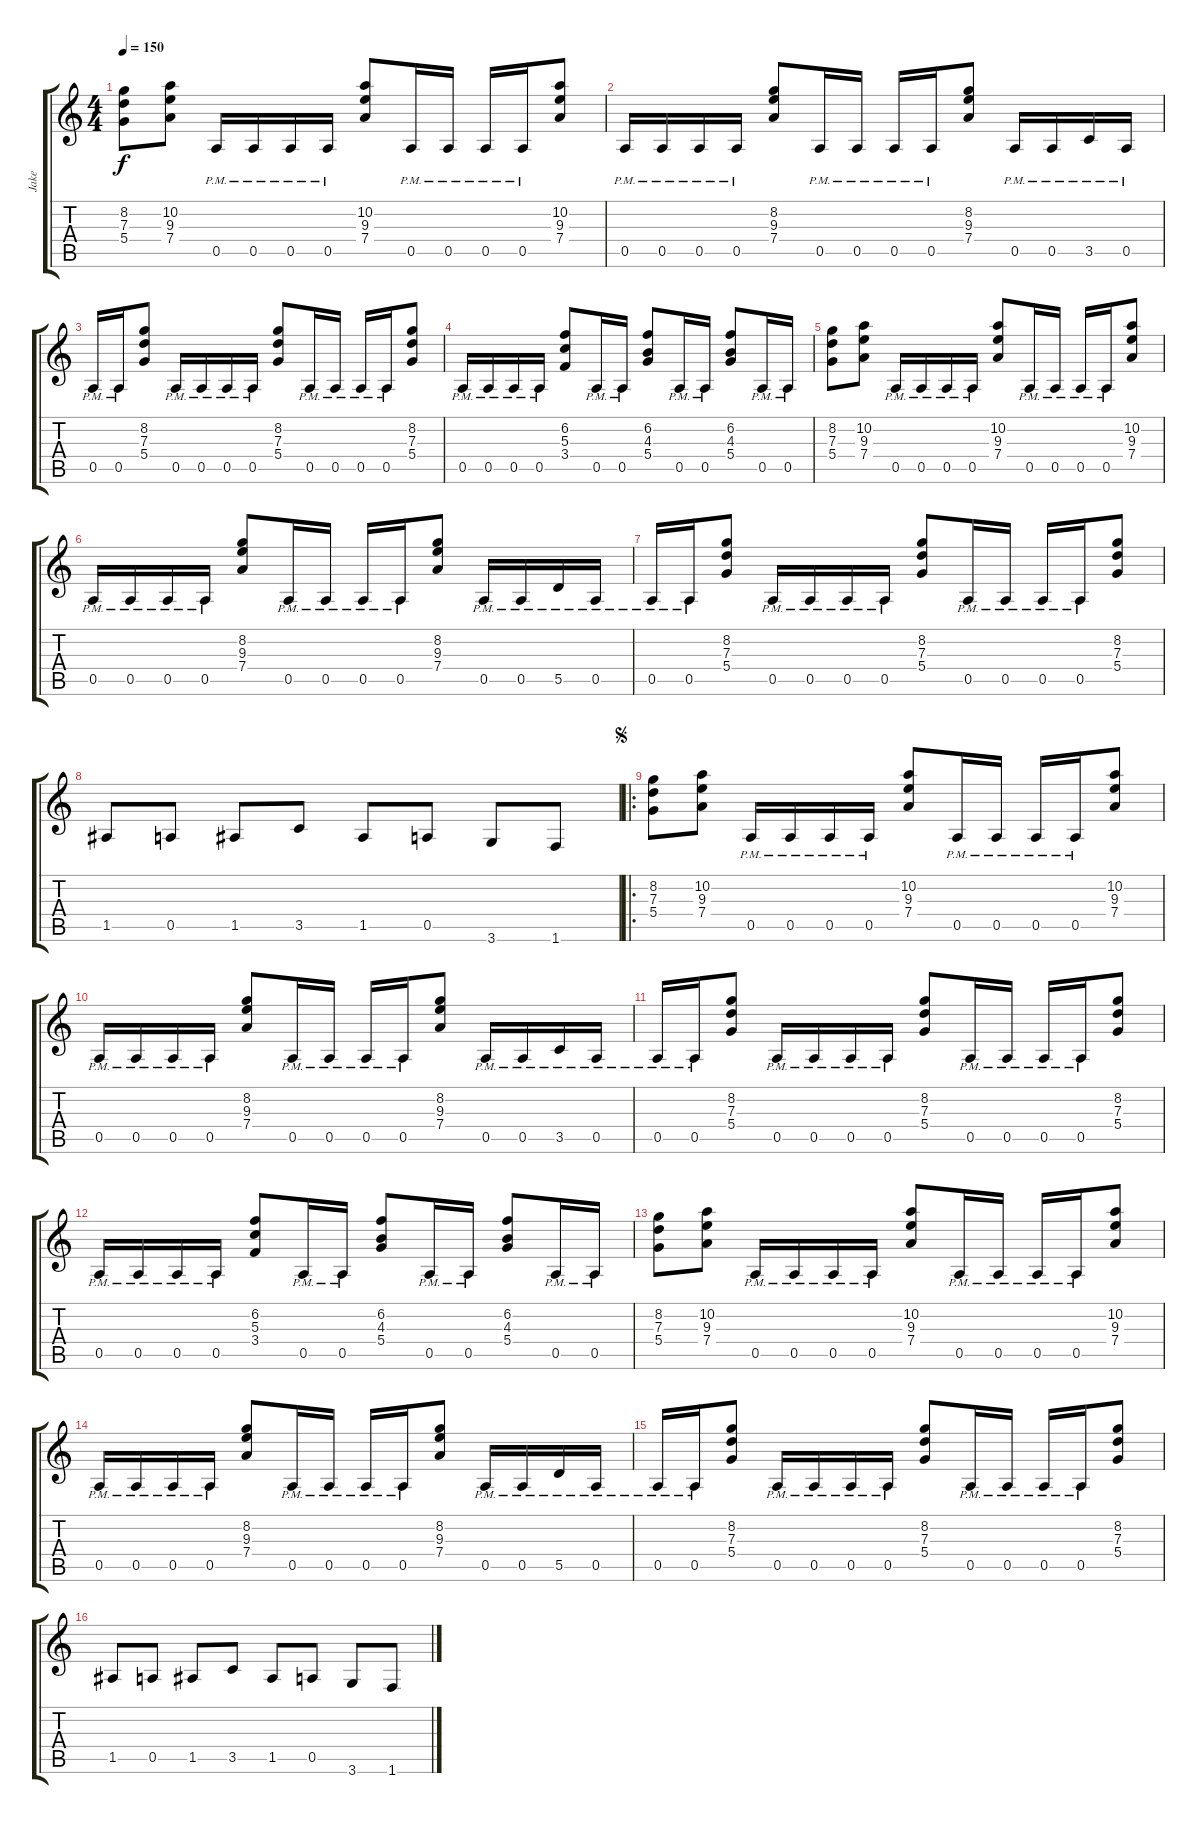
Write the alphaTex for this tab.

\track ("Jake " "Jake ") {instrument distortionguitar}
\staff {score tabs}
\tuning (E4 B3 G3 D3 A2 E2) {hide}
\ts (4 4)
\tempo 150
\clef g2
\ks c
(8.2 7.3 5.4).8{dy f instrument distortionguitar} (10.2 9.3 7.4).8 0.5{pm}.16 0.5{pm}.16 0.5{pm}.16 0.5{pm}.16 (10.2 9.3 7.4).8 0.5{pm}.16 0.5{pm}.16 0.5{pm}.16 0.5{pm}.16 (10.2 9.3 7.4).8 |
0.5{pm}.16 0.5{pm}.16 0.5{pm}.16 0.5{pm}.16 (8.2 9.3 7.4).8 0.5{pm}.16 0.5{pm}.16 0.5{pm}.16 0.5{pm}.16 (8.2 9.3 7.4).8 0.5{pm}.16 0.5{pm}.16 3.5{pm}.16 0.5{pm}.16 |
0.5{pm}.16 0.5{pm}.16 (8.2 7.3 5.4).8 0.5{pm}.16 0.5{pm}.16 0.5{pm}.16 0.5{pm}.16 (8.2 7.3 5.4).8 0.5{pm}.16 0.5{pm}.16 0.5{pm}.16 0.5{pm}.16 (8.2 7.3 5.4).8 |
0.5{pm}.16 0.5{pm}.16 0.5{pm}.16 0.5{pm}.16 (6.2 5.3 3.4).8 0.5{pm}.16 0.5{pm}.16 (6.2 4.3 5.4).8 0.5{pm}.16 0.5{pm}.16 (6.2 4.3 5.4).8 0.5{pm}.16 0.5{pm}.16 |
(8.2 7.3 5.4).8 (10.2 9.3 7.4).8 0.5{pm}.16 0.5{pm}.16 0.5{pm}.16 0.5{pm}.16 (10.2 9.3 7.4).8 0.5{pm}.16 0.5{pm}.16 0.5{pm}.16 0.5{pm}.16 (10.2 9.3 7.4).8 |
0.5{pm}.16 0.5{pm}.16 0.5{pm}.16 0.5{pm}.16 (8.2 9.3 7.4).8 0.5{pm}.16 0.5{pm}.16 0.5{pm}.16 0.5{pm}.16 (8.2 9.3 7.4).8 0.5{pm}.16 0.5{pm}.16 5.5{pm}.16 0.5{pm}.16 |
0.5{pm}.16 0.5{pm}.16 (8.2 7.3 5.4).8 0.5{pm}.16 0.5{pm}.16 0.5{pm}.16 0.5{pm}.16 (8.2 7.3 5.4).8 0.5{pm}.16 0.5{pm}.16 0.5{pm}.16 0.5{pm}.16 (8.2 7.3 5.4).8 |
1.5.8 0.5.8 1.5.8 3.5.8 1.5.8 0.5.8 3.6.8 1.6.8 |
\ro
\jump segno
(8.2 7.3 5.4).8 (10.2 9.3 7.4).8 0.5{pm}.16 0.5{pm}.16 0.5{pm}.16 0.5{pm}.16 (10.2 9.3 7.4).8 0.5{pm}.16 0.5{pm}.16 0.5{pm}.16 0.5{pm}.16 (10.2 9.3 7.4).8 |
0.5{pm}.16 0.5{pm}.16 0.5{pm}.16 0.5{pm}.16 (8.2 9.3 7.4).8 0.5{pm}.16 0.5{pm}.16 0.5{pm}.16 0.5{pm}.16 (8.2 9.3 7.4).8 0.5{pm}.16 0.5{pm}.16 3.5{pm}.16 0.5{pm}.16 |
0.5{pm}.16 0.5{pm}.16 (8.2 7.3 5.4).8 0.5{pm}.16 0.5{pm}.16 0.5{pm}.16 0.5{pm}.16 (8.2 7.3 5.4).8 0.5{pm}.16 0.5{pm}.16 0.5{pm}.16 0.5{pm}.16 (8.2 7.3 5.4).8 |
0.5{pm}.16 0.5{pm}.16 0.5{pm}.16 0.5{pm}.16 (6.2 5.3 3.4).8 0.5{pm}.16 0.5{pm}.16 (6.2 4.3 5.4).8 0.5{pm}.16 0.5{pm}.16 (6.2 4.3 5.4).8 0.5{pm}.16 0.5{pm}.16 |
(8.2 7.3 5.4).8 (10.2 9.3 7.4).8 0.5{pm}.16 0.5{pm}.16 0.5{pm}.16 0.5{pm}.16 (10.2 9.3 7.4).8 0.5{pm}.16 0.5{pm}.16 0.5{pm}.16 0.5{pm}.16 (10.2 9.3 7.4).8 |
0.5{pm}.16 0.5{pm}.16 0.5{pm}.16 0.5{pm}.16 (8.2 9.3 7.4).8 0.5{pm}.16 0.5{pm}.16 0.5{pm}.16 0.5{pm}.16 (8.2 9.3 7.4).8 0.5{pm}.16 0.5{pm}.16 5.5{pm}.16 0.5{pm}.16 |
0.5{pm}.16 0.5{pm}.16 (8.2 7.3 5.4).8 0.5{pm}.16 0.5{pm}.16 0.5{pm}.16 0.5{pm}.16 (8.2 7.3 5.4).8 0.5{pm}.16 0.5{pm}.16 0.5{pm}.16 0.5{pm}.16 (8.2 7.3 5.4).8 |
1.5.8 0.5.8 1.5.8 3.5.8 1.5.8 0.5.8 3.6.8 1.6.8
